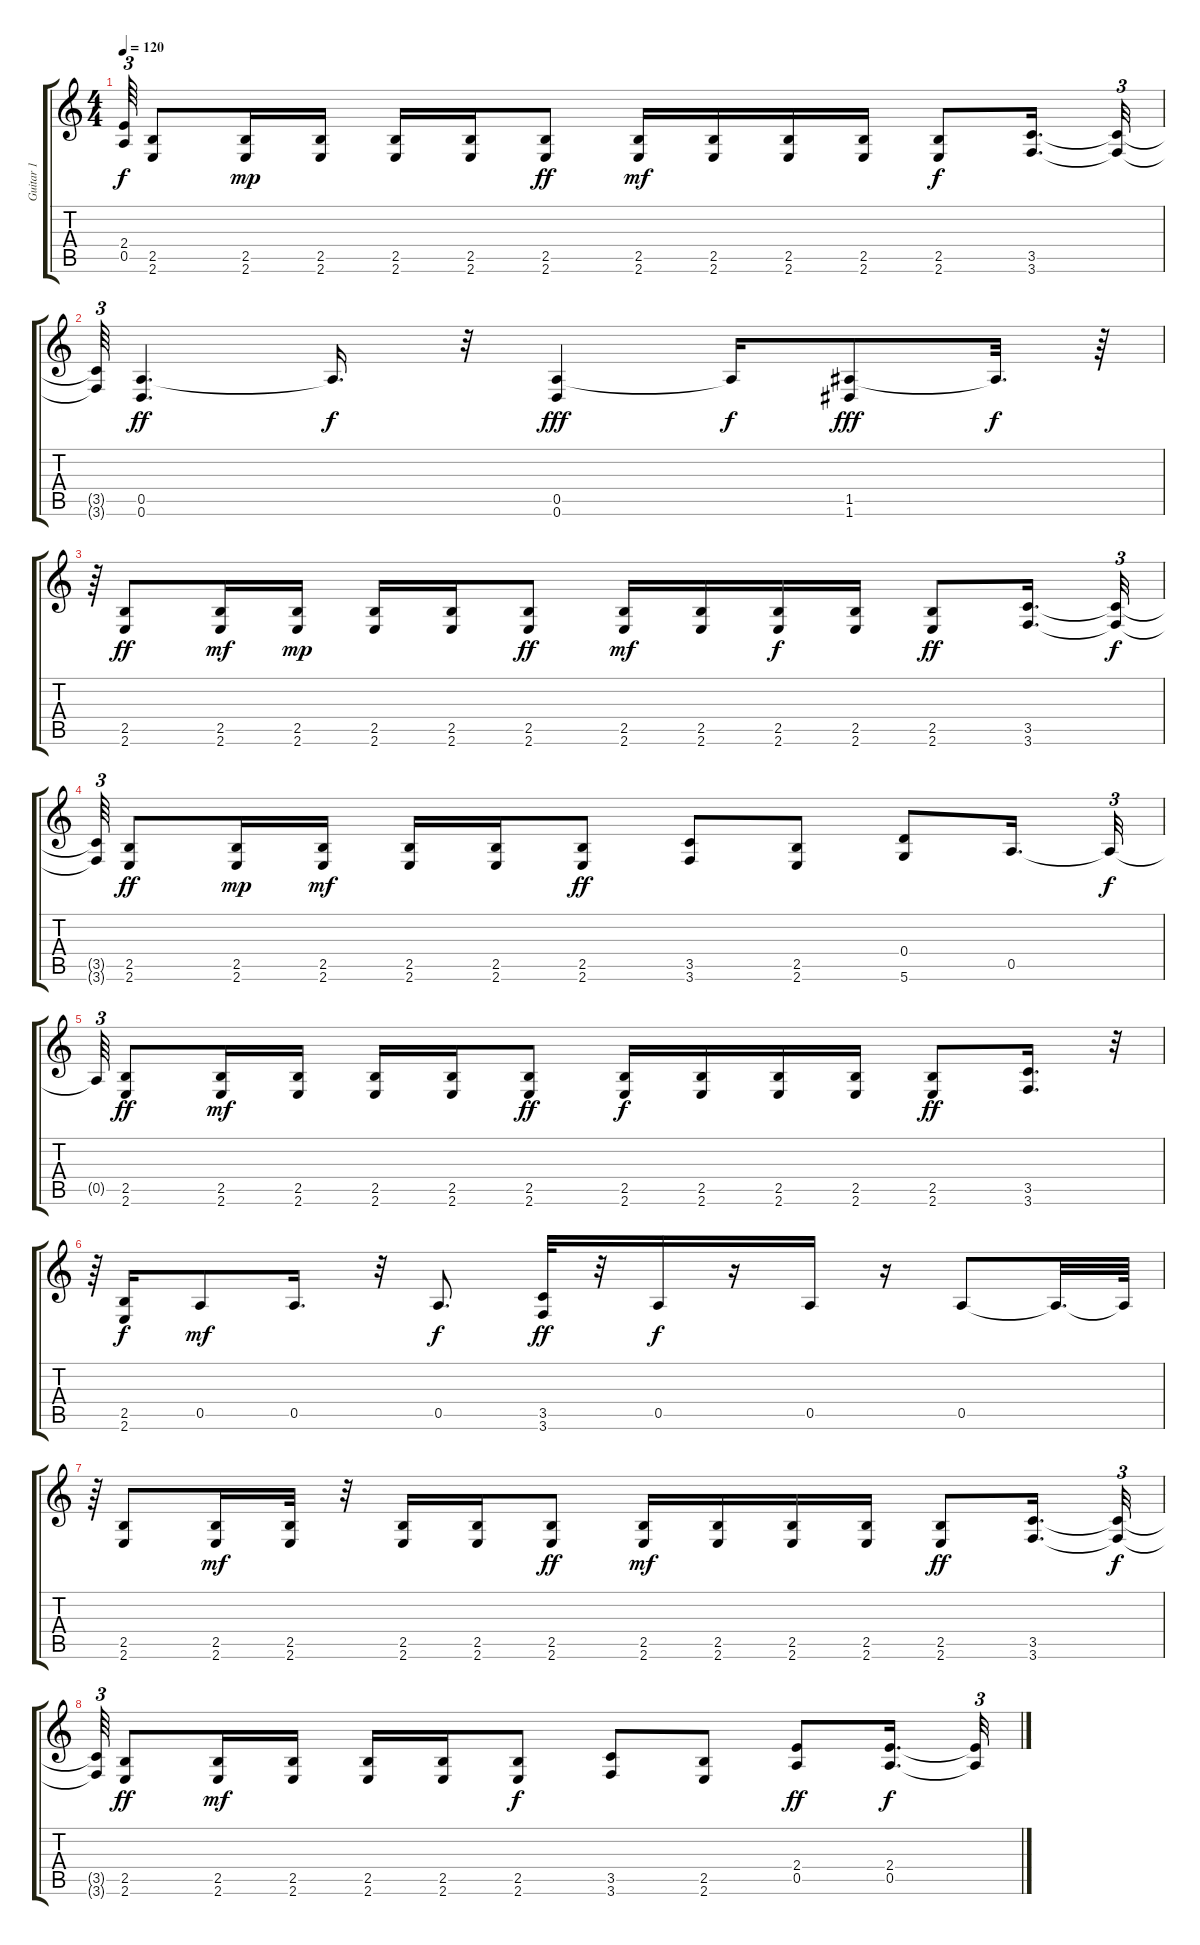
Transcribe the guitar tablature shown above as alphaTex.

\track ("Guitar 1" "Guitar 1") {instrument distortionguitar}
\staff {score tabs}
\tuning (E4 B3 G3 D3 A2 D2) {hide}
\ts (4 4)
\tempo 120
\clef g2
\ks c
(2.4{t} 0.5{t}).64{tu (3 2) dy f} (2.5 2.6).8 (2.5 2.6).16{dy mp} (2.5 2.6).16 (2.5 2.6).16 (2.5 2.6).16 (2.5 2.6).8{dy ff} (2.5 2.6).16{dy mf} (2.5 2.6).16 (2.5 2.6).16 (2.5 2.6).16 (2.5 2.6).8{dy f} (3.5 3.6).16{d} (3.5{t} 3.6{t}).32{tu (3 2)} |
(3.5{t} 3.6{t}).64{tu (3 2)} (0.5 0.6).4{d dy ff} 0.5{t}.16{d dy f} r.32 (0.5 0.6).4{dy fff} 0.5{t}.16{dy f} (1.5 1.6).8{dy fff} 1.5{t}.32{d dy f} r.64 |
r.64{tu (3 2)} (2.5 2.6).8{dy ff} (2.5 2.6).16{dy mf} (2.5 2.6).16{dy mp} (2.5 2.6).16 (2.5 2.6).16 (2.5 2.6).8{dy ff} (2.5 2.6).16{dy mf} (2.5 2.6).16 (2.5 2.6).16{dy f} (2.5 2.6).16 (2.5 2.6).8{dy ff} (3.5 3.6).16{d} (3.5{t} 3.6{t}).32{tu (3 2) dy f} |
(3.5{t} 3.6{t}).64{tu (3 2)} (2.5 2.6).8{dy ff} (2.5 2.6).16{dy mp} (2.5 2.6).16{dy mf} (2.5 2.6).16 (2.5 2.6).16 (2.5 2.6).8{dy ff} (3.5 3.6).8 (2.5 2.6).8 (0.4 5.6).8 0.5.16{d} 0.5{t}.32{tu (3 2) dy f} |
0.5{t}.64{tu (3 2)} (2.5 2.6).8{dy ff} (2.5 2.6).16{dy mf} (2.5 2.6).16 (2.5 2.6).16 (2.5 2.6).16 (2.5 2.6).8{dy ff} (2.5 2.6).16{dy f} (2.5 2.6).16 (2.5 2.6).16 (2.5 2.6).16 (2.5 2.6).8{dy ff} (3.5 3.6).16{d} r.32{tu (3 2)} |
r.64{tu (3 2)} (2.5 2.6).16{dy f} 0.5.8{dy mf} 0.5.16{d} r.32 0.5.8{d dy f} (3.5 3.6).32{dy ff} r.32 0.5.16{dy f} r.16 0.5.16 r.16 0.5.8 0.5{t}.32{d} 0.5{t}.64 |
r.64{tu (3 2)} (2.5 2.6).8 (2.5 2.6).16{dy mf} (2.5 2.6).32 r.32 (2.5 2.6).16 (2.5 2.6).16 (2.5 2.6).8{dy ff} (2.5 2.6).16{dy mf} (2.5 2.6).16 (2.5 2.6).16 (2.5 2.6).16 (2.5 2.6).8{dy ff} (3.5 3.6).16{d} (3.5{t} 3.6{t}).32{tu (3 2) dy f} |
(3.5{t} 3.6{t}).64{tu (3 2)} (2.5 2.6).8{dy ff} (2.5 2.6).16{dy mf} (2.5 2.6).16 (2.5 2.6).16 (2.5 2.6).16 (2.5 2.6).8{dy f} (3.5 3.6).8 (2.5 2.6).8 (2.4 0.5).8{dy ff} (2.4 0.5).16{d dy f} (2.4{t} 0.5{t}).32{tu (3 2)}
